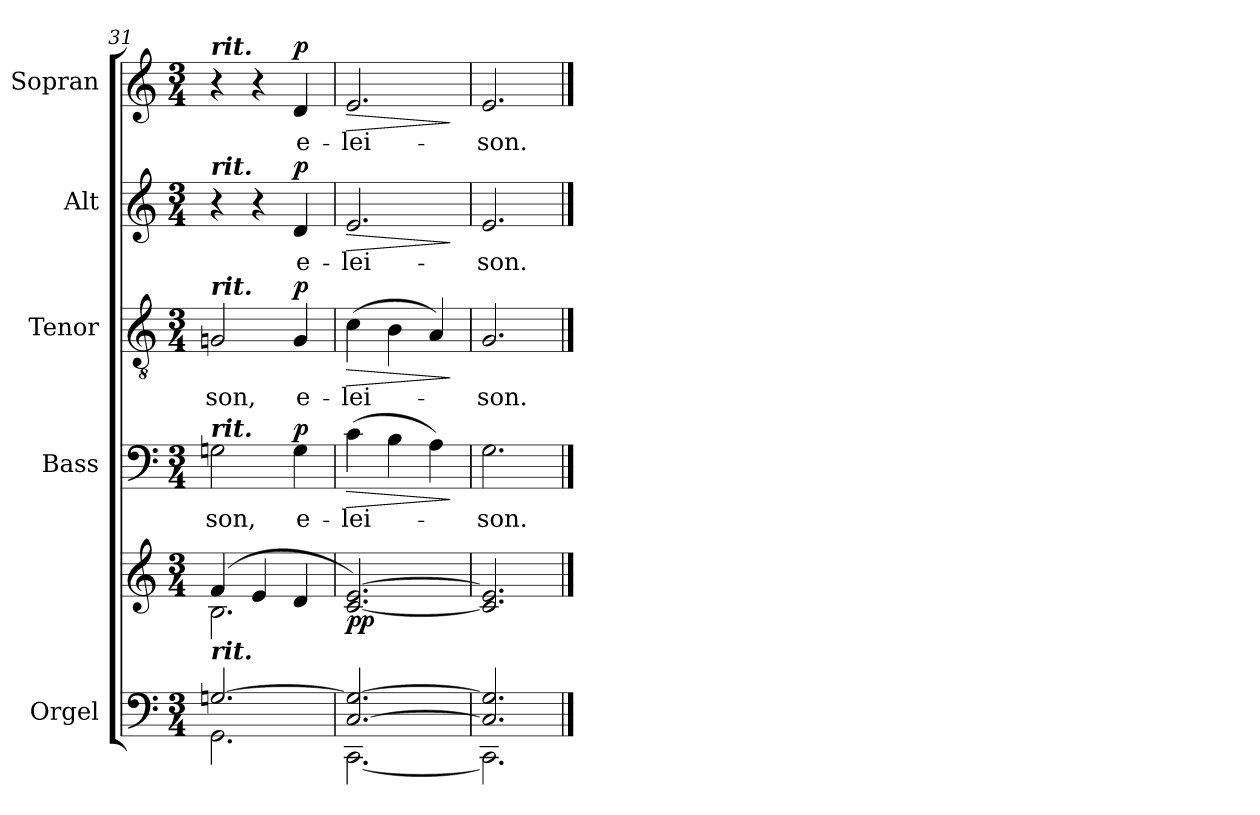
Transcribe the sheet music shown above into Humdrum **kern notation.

**kern	**kern	**dynam	**kern	**text	**dynam	**kern	**text	**dynam	**kern	**text	**dynam	**kern	**text	**dynam
*part5	*part5	*part5	*part4	*part4	*part4	*part3	*part3	*part3	*part2	*part2	*part2	*part1	*part1	*part1
*staff6	*staff5	*staff5/6	*staff4	*staff4	*staff4	*staff3	*staff3	*staff3	*staff2	*staff2	*staff2	*staff1	*staff1	*staff1
*I"Orgel	*	*	*I"Bass	*	*	*I"Tenor	*	*	*I"Alt	*	*	*I"Sopran	*	*
*I'Org.	*	*	*I'B.	*	*	*I'T.	*	*	*I'A.	*	*	*I'S.	*	*
*clefF4	*clefG2	*	*clefF4	*	*	*clefGv2	*	*	*clefG2	*	*	*clefG2	*	*
*k[]	*k[]	*	*k[]	*	*	*k[]	*	*	*k[]	*	*	*k[]	*	*
*C:	*C:	*	*C:	*	*	*C:	*	*	*C:	*	*	*C:	*	*
*M3/4	*M3/4	*	*M3/4	*	*	*M3/4	*	*	*M3/4	*	*	*M3/4	*	*
=31	=31	=31	=31	=31	=31	=31	=31	=31	=31	=31	=31	=31	=31	=31
*^	*^	*	*	*	*	*	*	*	*	*	*	*	*	*
!	!	!	!	!	!	!	!	!	!	!	!	!	!	!LO:TX:a:Bi:t=rit.	!	!
!	!	!	!	!	!	!	!	!	!	!	!LO:TX:a:Bi:t=rit.	!	!	!	!	!
!	!	!	!	!	!	!	!	!LO:TX:a:Bi:t=rit.	!	!	!	!	!	!	!	!
!	!	!	!	!	!LO:TX:a:Bi:t=rit.	!	!	!	!	!	!	!	!	!	!	!
!	!	!LO:TX:b:Bi:t=rit.	!	!	!	!	!	!	!	!	!	!	!	!	!	!
!	!	!	!	!	!	!LO:LY:b	!	!	!LO:LY:b	!	!	!	!	!	!	!
[>2.Gn/	2.GG\	(4f/	2.B\	.	2Gn\	-son,	.	2Gn/	-son,	.	4r	.	.	4r	.	.
.	.	4e/	.	.	.	.	.	.	.	.	4r	.	.	4r	.	.
!	!	!	!	!	!	!LO:LY:b	!LO:DY:a	!	!LO:LY:b	!LO:DY:a	!	!LO:LY:b	!LO:DY:a	!	!LO:LY:b	!LO:DY:a
.	.	4d/	.	.	4G\	e-	p	4G/	e-	p	4d/	e-	p	4d/	e-	p
*	*	*v	*v	*	*	*	*	*	*	*	*	*	*	*	*	*
=32	=32	=32	=32	=32	=32	=32	=32	=32	=32	=32	=32	=32	=32	=32	=32
!	!	!	!LO:DY:b	!	!LO:LY:b	!LO:HP:b	!	!LO:LY:b	!LO:HP:b	!	!LO:LY:b	!LO:HP:b	!	!LO:LY:b	!LO:HP:b
[>2.C/ 2.G/_	[<2.CC\	[2.c/ [2.e/)	pp	(>4c\	-lei-	>	(>4c\	-lei-	>	2.e/	-lei-	>	2.e/	-lei-	>
.	.	.	.	4B\	.	.	4B\	.	.	.	.	.	.	.	.
.	.	.	.	4A\)	.	.	4A/)	.	.	.	.	.	.	.	.
*v	*v	*	*	*	*	*	*	*	*	*	*	*	*	*	*
.	.	.	.	.	]	.	.	]	.	.	]	.	.	]
=33	=33	=33	=33	=33	=33	=33	=33	=33	=33	=33	=33	=33	=33	=33
*^	*	*	*	*	*	*	*	*	*	*	*	*	*	*
!	!	!	!	!	!LO:LY:b	!	!	!LO:LY:b	!	!	!LO:LY:b	!	!	!LO:LY:b	!
2.C/] 2.G/]	2.CC\]	2.c/] 2.e/]	.	2.G\	-son.	.	2.G/	-son.	.	2.e/	-son.	.	2.e/	-son.	.
*v	*v	*	*	*	*	*	*	*	*	*	*	*	*	*	*
==	==	==	==	==	==	==	==	==	==	==	==	==	==	==
*-	*-	*-	*-	*-	*-	*-	*-	*-	*-	*-	*-	*-	*-	*-
